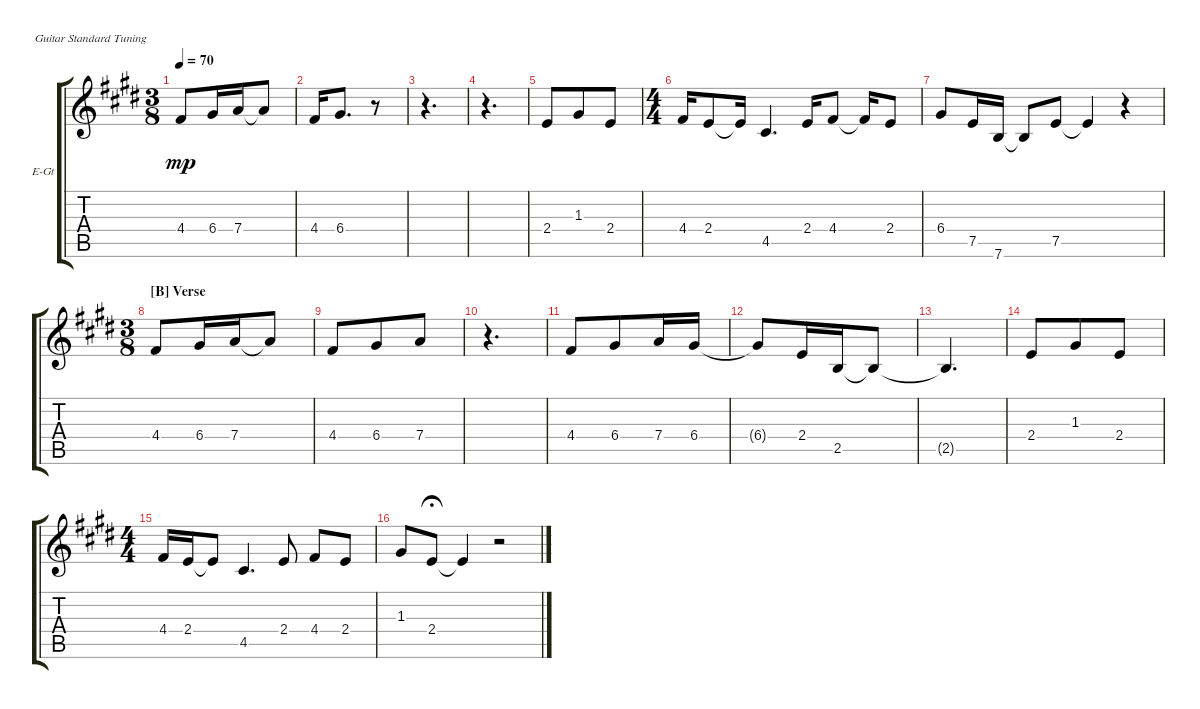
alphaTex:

\defaultSystemsLayout 4
\bracketExtendMode groupsimilarinstruments
\firstSystemTrackNameOrientation horizontal
\otherSystemsTrackNameOrientation horizontal
\track ("Paul's Voice" "E-Gt") {instrument electricguitarclean}
\staff {score tabs}
\tuning (E4 B3 G3 D3 A2 E2)
\ts (3 8)
\tempo 70
\clef g2
\scale
0.333333
\ks e
4.4{t}.8{dy mp} 6.4.16 7.4.16 7.4{t}.8 |
\scale
0.333333 4.4.16 6.4.8{d} r.8 |
\scale
0.333333 r.4{d} |
\scale
0.333333 r.4{d} |
\scale
0.226766 2.4.8 1.3.8 2.4.8 |
\ts (4 4)
\scale
0.546468 4.4.16 2.4.8 2.4{t}.16 4.5.4{d} 2.4.16 4.4.8 4.4{t}.16 2.4.8 |
\scale
0.226766 6.4.8 7.5.16 7.6.16 7.6{t}.8 7.5.8 7.5{t}.4 r.4 |
\ts (3 8)
\section ("B" "Verse")
\scale
0.546468 4.4.8 6.4.16 7.4.16 7.4{t}.8 |
\scale
0.226766 4.4.8 6.4.8 7.4.8 |
\scale
0.226766 r.4{d} |
\scale
0.333333 4.4.8 6.4.8 7.4.16 6.4.16 |
\scale
0.333333 6.4{t}.8 2.4.16 2.5.16 2.5{t}.8 |
\scale
0.333333 2.5{t}.4{d} |
2.4.8 1.3.8 2.4.8 |
\ts (4 4)
4.4.16 2.4.16 2.4{t}.8 4.5.4{d} 2.4.8 4.4.8 2.4.8 |
1.3.8 2.4.8{fermata (medium 0)} 2.4{t}.4 r.2
